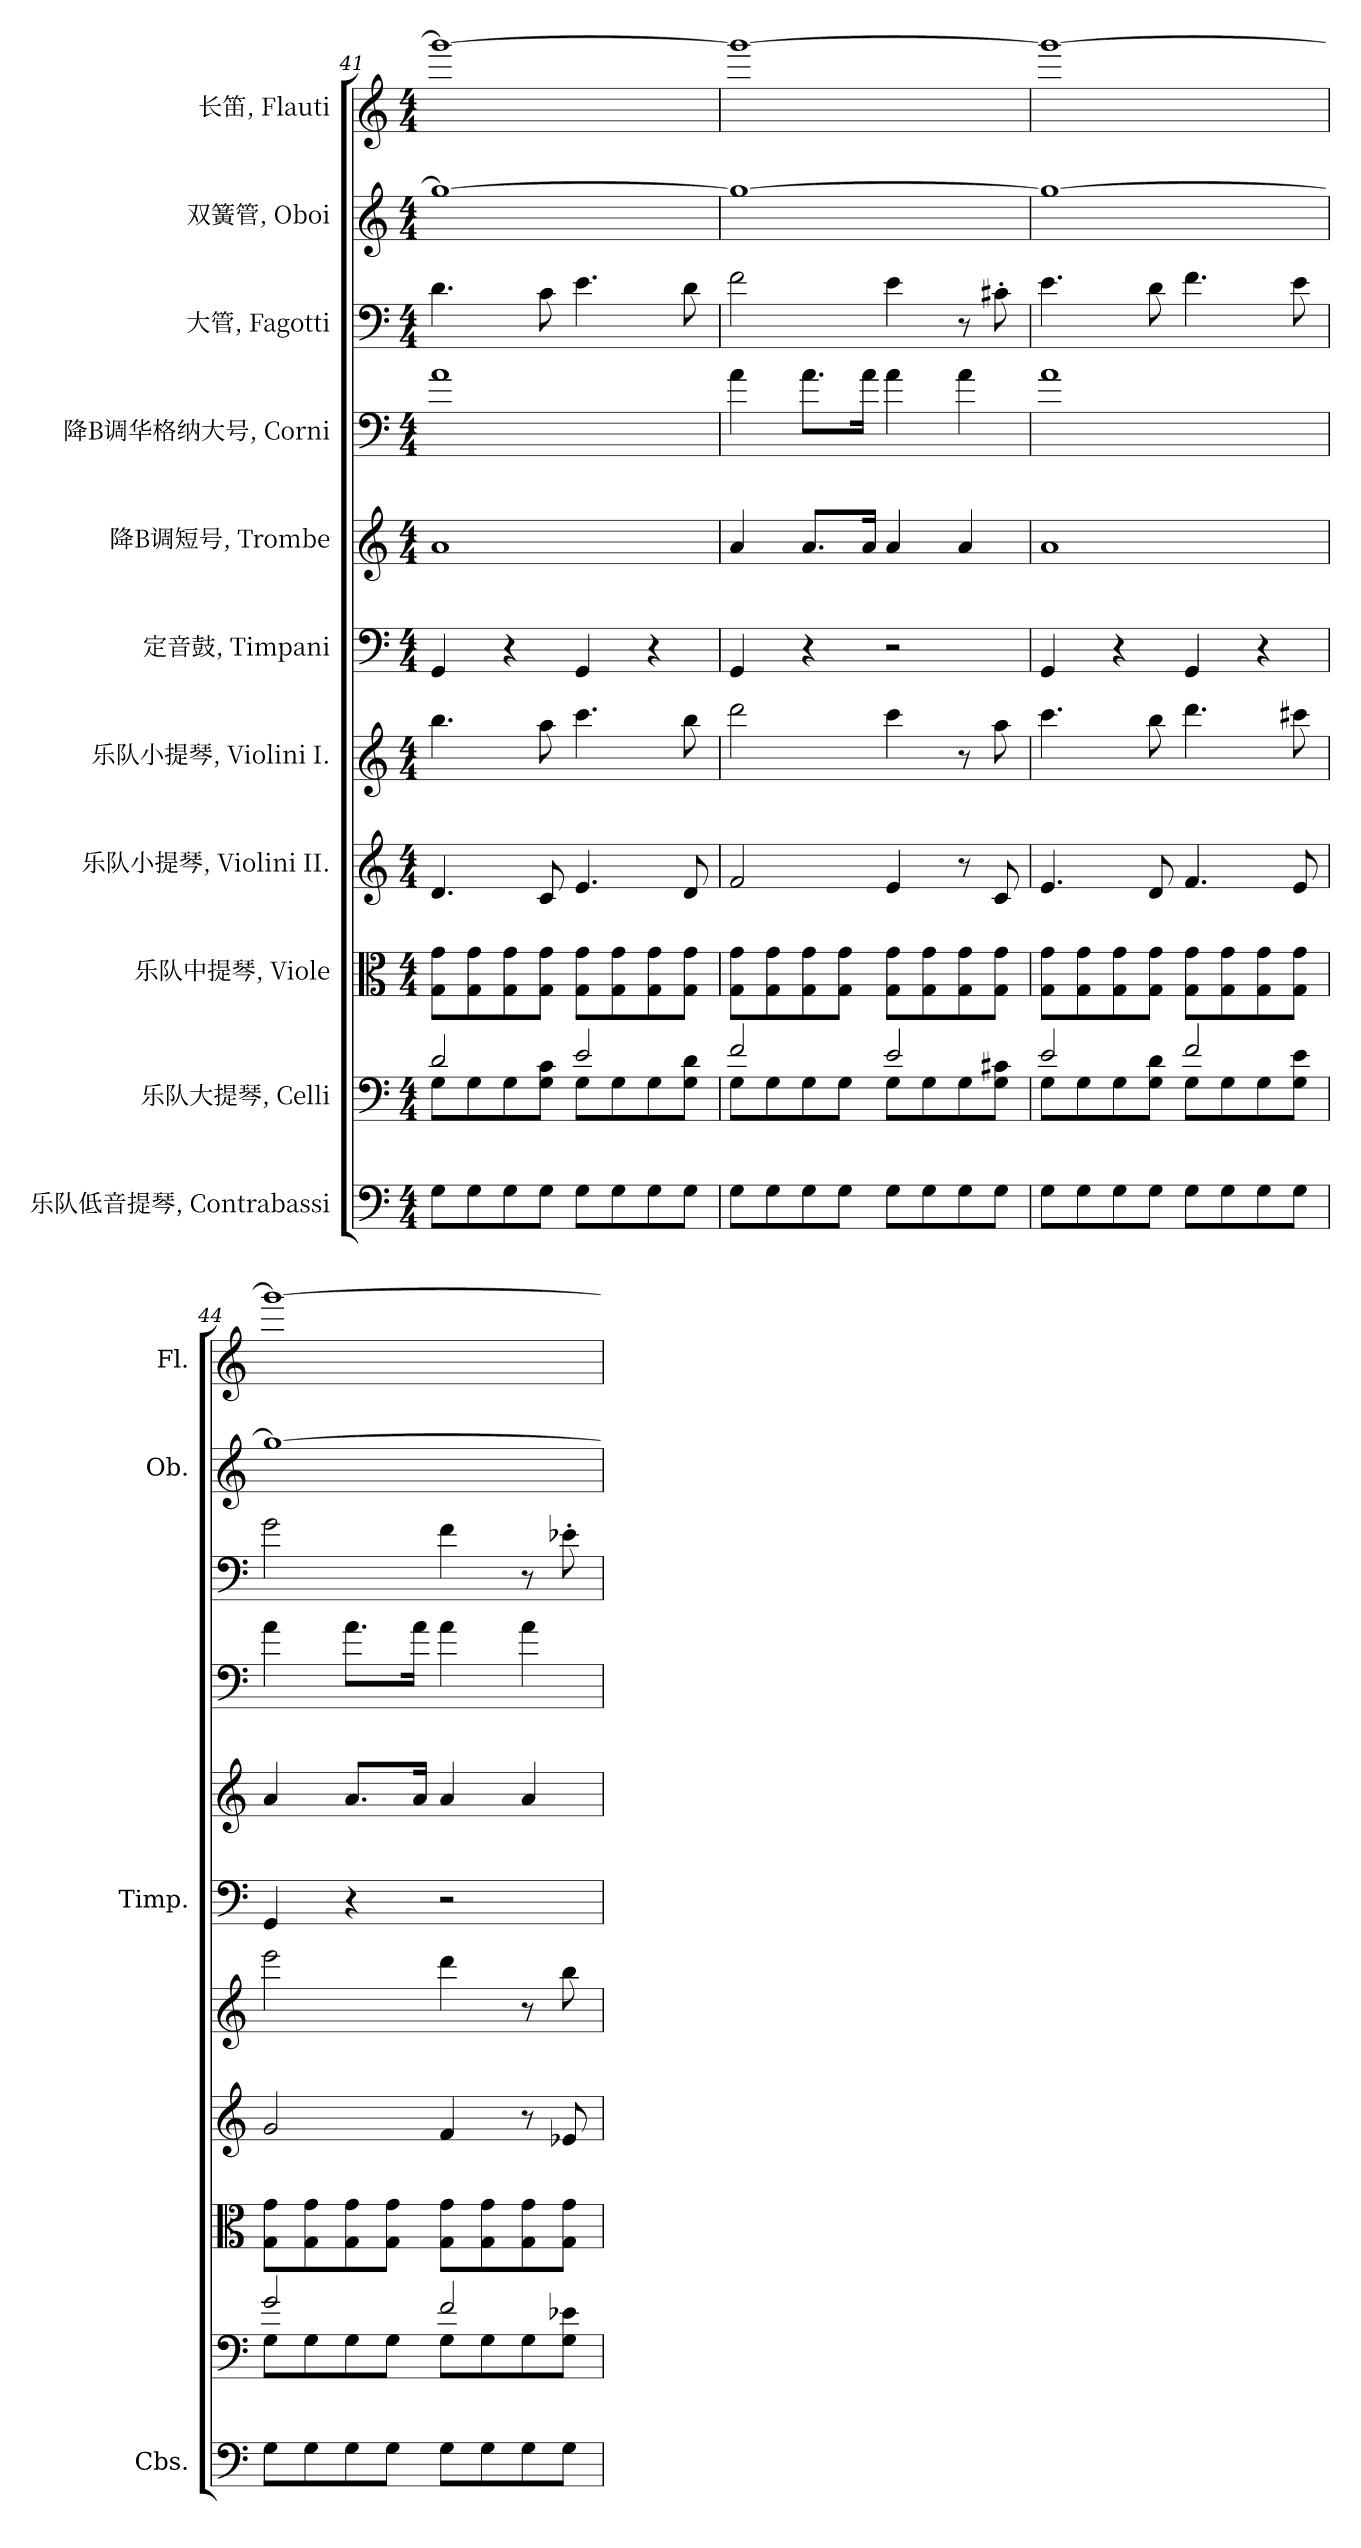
**kern	**kern	**kern	**kern	**kern	**kern	**kern	**kern	**kern	**kern	**kern
*part11	*part10	*part9	*part8	*part7	*part6	*part5	*part4	*part3	*part2	*part1
*staff11	*staff10	*staff9	*staff8	*staff7	*staff6	*staff5	*staff4	*staff3	*staff2	*staff1
*I"乐队低音提琴, Contrabassi	*I"乐队大提琴, Celli	*I"乐队中提琴, Viole	*I"乐队小提琴, Violini II.	*I"乐队小提琴, Violini I.	*I"定音鼓, Timpani	*I"降B调短号, Trombe	*I"降B调华格纳大号, Corni	*I"大管, Fagotti	*I"双簧管, Oboi	*I"长笛, Flauti
*I'Cbs.	*	*	*	*	*I'Timp.	*	*	*	*I'Ob.	*I'Fl.
*clefF4	*clefF4	*clefC3	*clefG2	*clefG2	*clefF4	*clefG2	*clefF4	*clefF4	*clefG2	*clefG2
*ITrd7c12	*	*	*	*	*	*ITrd1c2	*ITrd1c2	*	*	*
*k[]	*k[]	*k[]	*k[]	*k[]	*k[]	*k[b-e-]	*k[b-e-]	*k[]	*k[]	*k[]
*M4/4	*M4/4	*M4/4	*M4/4	*M4/4	*M4/4	*M4/4	*M4/4	*M4/4	*M4/4	*M4/4
=41	=41	=41	=41	=41	=41	=41	=41	=41	=41	=41
*	*^	*	*	*	*	*	*	*	*	*
8GG\L	2d/	8G\L	8G\ 8g\L	4.d/	4.bb\	4GG/	1g	1g	4.d\	1gg_	1ggg_
8GG\	.	8G\	8G\ 8g\	.	.	.	.	.	.	.	.
8GG\	.	8G\	8G\ 8g\	.	.	4r	.	.	.	.	.
8GG\J	.	8G\ 8c\J	8G\ 8g\J	8c/	8aa\	.	.	.	8c\	.	.
8GG\L	2e/	8G\L	8G\ 8g\L	4.e/	4.ccc\	4GG/	.	.	4.e\	.	.
8GG\	.	8G\	8G\ 8g\	.	.	.	.	.	.	.	.
8GG\	.	8G\	8G\ 8g\	.	.	4r	.	.	.	.	.
8GG\J	.	8G\ 8d\J	8G\ 8g\J	8d/	8bb\	.	.	.	8d\	.	.
=42	=42	=42	=42	=42	=42	=42	=42	=42	=42	=42	=42
8GG\L	2f/	8G\L	8G\ 8g\L	2f/	2ddd\	4GG/	4g/	4g\	2f\	1gg_	1ggg_
8GG\	.	8G\	8G\ 8g\	.	.	.	.	.	.	.	.
8GG\	.	8G\	8G\ 8g\	.	.	4r	8.g/L	8.g\L	.	.	.
8GG\J	.	8G\J	8G\ 8g\J	.	.	.	.	.	.	.	.
.	.	.	.	.	.	.	16g/Jk	16g\Jk	.	.	.
8GG\L	2e/	8G\L	8G\ 8g\L	4e/	4ccc\	2r	4g/	4g\	4e\	.	.
8GG\	.	8G\	8G\ 8g\	.	.	.	.	.	.	.	.
8GG\	.	8G\	8G\ 8g\	8r	8r	.	4g/	4g\	8r	.	.
8GG\J	.	8G\ 8c#X\J	8G\ 8g\J	8c/	8aa\	.	.	.	8c#X'\	.	.
!!LO:PB:g=z
=43	=43	=43	=43	=43	=43	=43	=43	=43	=43	=43	=43
8GG\L	2e/	8G\L	8G\ 8g\L	4.e/	4.ccc\	4GG/	1g	1g	4.e\	1gg_	1ggg_
8GG\	.	8G\	8G\ 8g\	.	.	.	.	.	.	.	.
8GG\	.	8G\	8G\ 8g\	.	.	4r	.	.	.	.	.
8GG\J	.	8G\ 8d\J	8G\ 8g\J	8d/	8bb\	.	.	.	8d\	.	.
8GG\L	2f/	8G\L	8G\ 8g\L	4.f/	4.ddd\	4GG/	.	.	4.f\	.	.
8GG\	.	8G\	8G\ 8g\	.	.	.	.	.	.	.	.
8GG\	.	8G\	8G\ 8g\	.	.	4r	.	.	.	.	.
8GG\J	.	8G\ 8e\J	8G\ 8g\J	8e/	8ccc#X\	.	.	.	8e\	.	.
=44	=44	=44	=44	=44	=44	=44	=44	=44	=44	=44	=44
8GG\L	2g/	8G\L	8G\ 8g\L	2g/	2eee\	4GG/	4g/	4g\	2g\	1gg_	1ggg_
8GG\	.	8G\	8G\ 8g\	.	.	.	.	.	.	.	.
8GG\	.	8G\	8G\ 8g\	.	.	4r	8.g/L	8.g\L	.	.	.
8GG\J	.	8G\J	8G\ 8g\J	.	.	.	.	.	.	.	.
.	.	.	.	.	.	.	16g/Jk	16g\Jk	.	.	.
8GG\L	2f/	8G\L	8G\ 8g\L	4f/	4ddd\	2r	4g/	4g\	4f\	.	.
8GG\	.	8G\	8G\ 8g\	.	.	.	.	.	.	.	.
8GG\	.	8G\	8G\ 8g\	8r	8r	.	4g/	4g\	8r	.	.
8GG\J	.	8G\ 8e-X\J	8G\ 8g\J	8e-X/	8bb\	.	.	.	8e-X'\	.	.
*	*v	*v	*	*	*	*	*	*	*	*	*
=	=	=	=	=	=	=	=	=	=	=
*-	*-	*-	*-	*-	*-	*-	*-	*-	*-	*-
